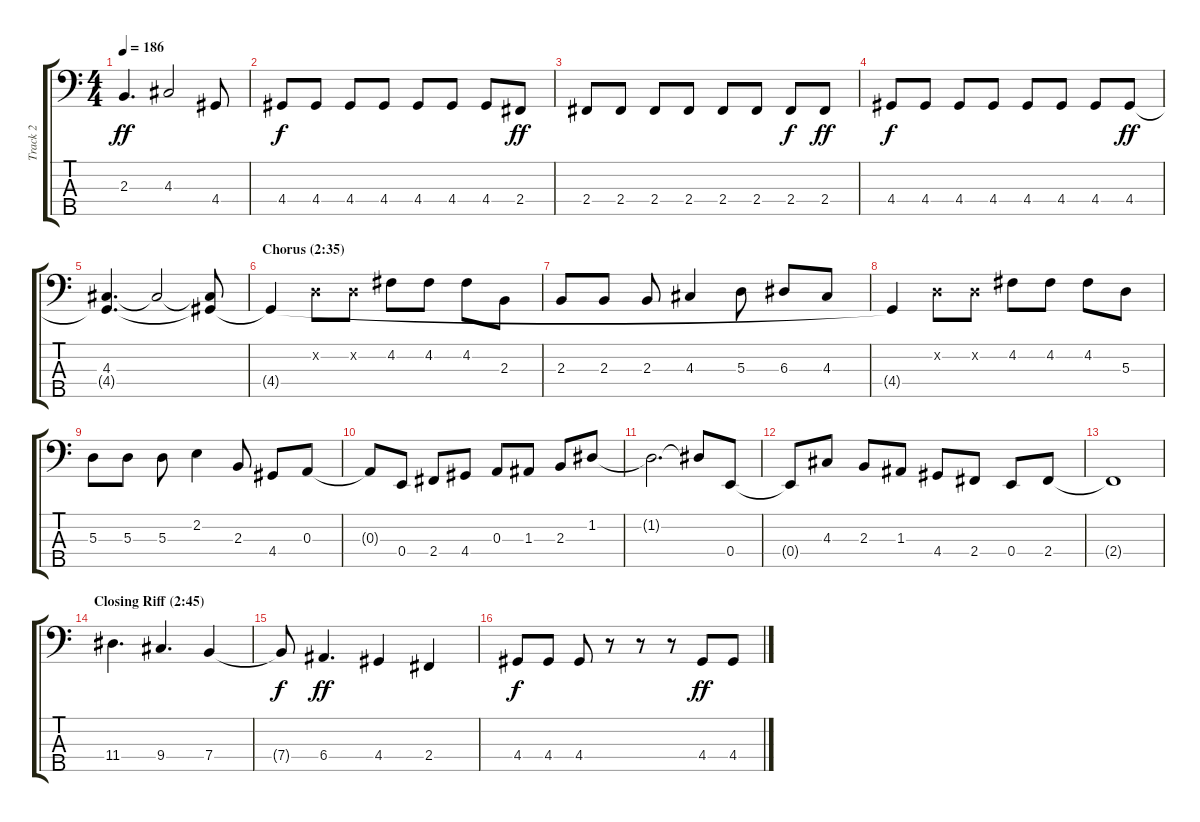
\track ("Track 2" "Track 2") {instrument electricbassfinger}
\staff {score tabs}
\tuning (G2 D2 A1 E1 B0) {hide}
\ts (4 4)
\tempo 186
\clef f4
\ks c
2.3{t}.4{d dy ff} 4.3.2 4.4.8 |
4.4.8{dy f} 4.4.8 4.4.8 4.4.8 4.4.8 4.4.8 4.4.8 2.4.8{dy ff} |
2.4.8 2.4.8 2.4.8 2.4.8 2.4.8 2.4.8 2.4.8{dy f} 2.4.8{dy ff} |
4.4.8{dy f} 4.4.8 4.4.8 4.4.8 4.4.8 4.4.8 4.4.8 4.4.8{dy ff} |
(4.3 4.4{t}).4{d} 4.3{t}.2 (4.3{t} 4.4{t}).8 |
\section ("" "Chorus (2:35)")
4.4{t}.4 0.2{x}.8 0.2{x}.8 4.2.8 4.2.8 4.2.8 2.3.8 |
2.3.8 2.3.8 2.3.8 4.3.4 5.3.8 6.3.8 4.3.8 |
4.4{t}.4 0.2{x}.8 0.2{x}.8 4.2.8 4.2.8 4.2.8 5.3.8 |
5.3.8 5.3.8 5.3.8 2.2.4 2.3.8 4.4.8 0.3.8 |
0.3{t}.8 0.4.8 2.4.8 4.4.8 0.3.8 1.3.8 2.3.8 1.2.8 |
1.2{t}.2{d} 1.2{t}.8 0.4.8 |
0.4{t}.8 4.3.8 2.3.8 1.3.8 4.4.8 2.4.8 0.4.8 2.4.8 |
2.4{t}.1 |
\section ("" "Closing Riff (2:45)")
11.4.4{d} 9.4.4{d} 7.4.4 |
7.4{t}.8{dy f} 6.4.4{d dy ff} 4.4.4 2.4.4 |
4.4.8{dy f} 4.4.8 4.4.8 r.8 r.8 r.8 4.4.8{dy ff} 4.4.8
